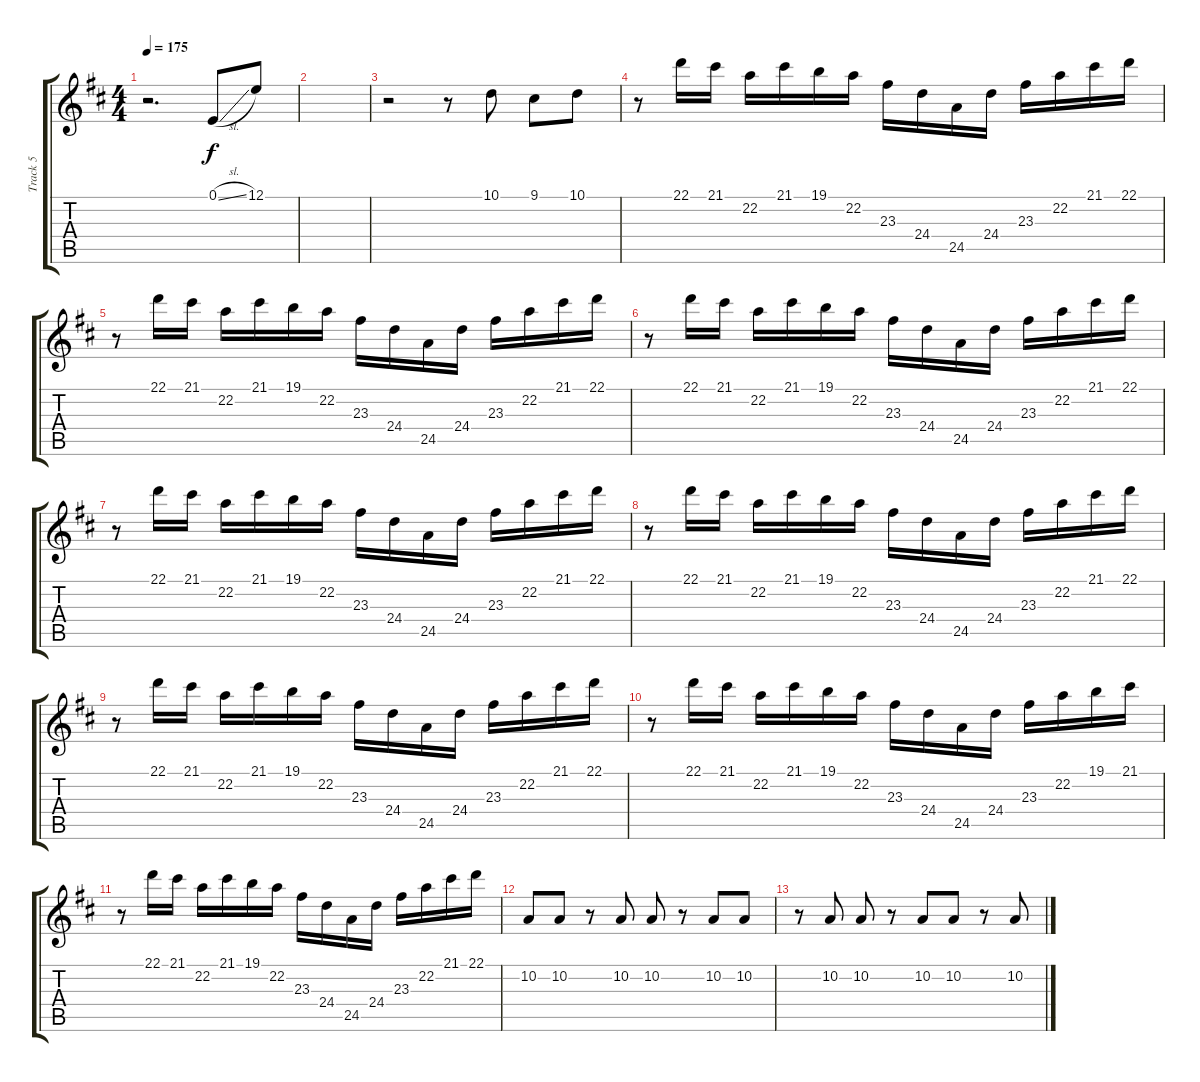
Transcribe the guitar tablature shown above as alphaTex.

\track ("Track 5" "Track 5") {instrument lead3calliope}
\staff {score tabs}
\tuning (E4 B3 G3 D3 A2 E2) {hide}
\ts (4 4)
\tempo 175
\clef g2
\ks d
r.2{d dy f} 0.1{sl}.8 12.1.8 |
|
r.2 r.8 10.1.8 9.1.8 10.1.8 |
r.8 22.1.16 21.1.16 22.2.16 21.1.16 19.1.16 22.2.16 23.3.16 24.4.16 24.5.16 24.4.16 23.3.16 22.2.16 21.1.16 22.1.16 |
r.8 22.1.16 21.1.16 22.2.16 21.1.16 19.1.16 22.2.16 23.3.16 24.4.16 24.5.16 24.4.16 23.3.16 22.2.16 21.1.16 22.1.16 |
r.8 22.1.16 21.1.16 22.2.16 21.1.16 19.1.16 22.2.16 23.3.16 24.4.16 24.5.16 24.4.16 23.3.16 22.2.16 21.1.16 22.1.16 |
r.8 22.1.16 21.1.16 22.2.16 21.1.16 19.1.16 22.2.16 23.3.16 24.4.16 24.5.16 24.4.16 23.3.16 22.2.16 21.1.16 22.1.16 |
r.8 22.1.16 21.1.16 22.2.16 21.1.16 19.1.16 22.2.16 23.3.16 24.4.16 24.5.16 24.4.16 23.3.16 22.2.16 21.1.16 22.1.16 |
r.8 22.1.16 21.1.16 22.2.16 21.1.16 19.1.16 22.2.16 23.3.16 24.4.16 24.5.16 24.4.16 23.3.16 22.2.16 21.1.16 22.1.16 |
r.8 22.1.16 21.1.16 22.2.16 21.1.16 19.1.16 22.2.16 23.3.16 24.4.16 24.5.16 24.4.16 23.3.16 22.2.16 19.1.16 21.1.16 |
r.8 22.1.16 21.1.16 22.2.16 21.1.16 19.1.16 22.2.16 23.3.16 24.4.16 24.5.16 24.4.16 23.3.16 22.2.16 21.1.16 22.1.16 |
10.2.8 10.2.8 r.8 10.2.8 10.2.8 r.8 10.2.8{volume 0} 10.2.8 |
r.8 10.2.8 10.2.8 r.8 10.2.8 10.2.8 r.8 10.2.8
